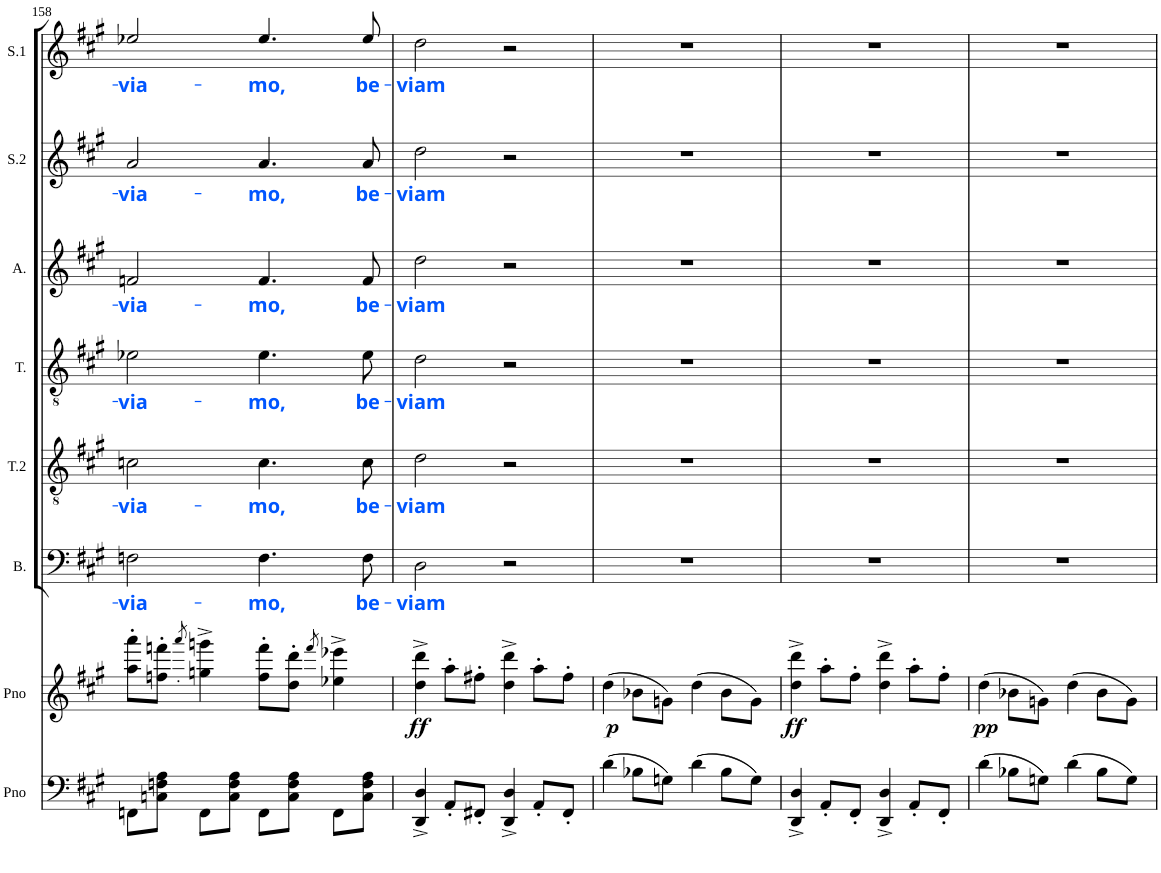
**kern	**kern	**dynam	**kern	**text	**kern	**text	**kern	**text	**kern	**text	**kern	**text	**kern	**text
*part8	*part7	*part7	*part6	*part6	*part5	*part5	*part4	*part4	*part3	*part3	*part2	*part2	*part1	*part1
*staff8	*staff7	*staff7	*staff6	*staff6	*staff5	*staff5	*staff4	*staff4	*staff3	*staff3	*staff2	*staff2	*staff1	*staff1
*I"Piano	*I"Piano	*	*I"Bass	*	*I"T.2	*	*I"T.1	*	*I"Alto	*	*I"S.2	*	*I"S.1	*
*I'Pno	*I'Pno	*	*I'B.	*	*I'T.2	*	*I'T.	*	*I'A.	*	*I'S.2	*	*I'S.1	*
!!LO:PB:g=z
*clefF4	*clefG2	*	*clefF4	*	*clefGv2	*	*clefGv2	*	*clefG2	*	*clefG2	*	*clefG2	*
*k[f#c#g#]	*k[f#c#g#]	*	*k[f#c#g#]	*	*k[f#c#g#]	*	*k[f#c#g#]	*	*k[f#c#g#]	*	*k[f#c#g#]	*	*k[f#c#g#]	*
*A:	*A:	*	*A:	*	*A:	*	*A:	*	*A:	*	*A:	*	*A:	*
*M4/4	*M4/4	*	*M4/4	*	*M4/4	*	*M4/4	*	*M4/4	*	*M4/4	*	*M4/4	*
*met(c)	*met(c)	*	*met(c)	*	*met(c)	*	*met(c)	*	*met(c)	*	*met(c)	*	*met(c)	*
=158	=158	=158	=158	=158	=158	=158	=158	=158	=158	=158	=158	=158	=158	=158
!	!	!	!	!LO:LY:b:color=#0055FF	!	!LO:LY:b:color=#0055FF	!	!LO:LY:b:color=#0055FF	!	!LO:LY:b:color=#0055FF	!	!LO:LY:b:color=#0055FF	!	!LO:LY:b:color=#0055FF
8FFn\L	8aa\' 8aaa\'L	.	2Fn\	-via-	2cn\	-via-	2e-X\	-via-	2fn/	-via-	2a/	-via-	2ee-X/	-via-
8Cn\ 8Fn\ 8A\J	8ffn\' 8fffn\'J	.	.	.	.	.	.	.	.	.	.	.	.	.
.	8qaaa'/	.	.	.	.	.	.	.	.	.	.	.	.	.
8FF\L	4ggn\^ 4gggn\^	.	.	.	.	.	.	.	.	.	.	.	.	.
8C\ 8F\ 8A\J	.	.	.	.	.	.	.	.	.	.	.	.	.	.
!	!	!	!	!LO:LY:b:color=#0055FF	!	!LO:LY:b:color=#0055FF	!	!LO:LY:b:color=#0055FF	!	!LO:LY:b:color=#0055FF	!	!LO:LY:b:color=#0055FF	!	!LO:LY:b:color=#0055FF
8FF\L	8ff\' 8fff\'L	.	4.F\	-mo,	4.c\	-mo,	4.e-\	-mo,	4.f/	-mo,	4.a/	-mo,	4.ee-/	-mo,
8C\ 8F\ 8A\J	8dd\' 8ddd\'J	.	.	.	.	.	.	.	.	.	.	.	.	.
.	8qfff/	.	.	.	.	.	.	.	.	.	.	.	.	.
8FF\L	4ee-X\^ 4eee-X\^	.	.	.	.	.	.	.	.	.	.	.	.	.
!	!	!	!	!LO:LY:b:color=#0055FF	!	!LO:LY:b:color=#0055FF	!	!LO:LY:b:color=#0055FF	!	!LO:LY:b:color=#0055FF	!	!LO:LY:b:color=#0055FF	!	!LO:LY:b:color=#0055FF
8C\ 8F\ 8A\J	.	.	8F\	be-	8c\	be-	8e-\	be-	8f/	be-	8a/	be-	8ee-/	be-
=159	=159	=159	=159	=159	=159	=159	=159	=159	=159	=159	=159	=159	=159	=159
!	!	!LO:DY:b	!	!LO:LY:b:color=#0055FF	!	!LO:LY:b:color=#0055FF	!	!LO:LY:b:color=#0055FF	!	!LO:LY:b:color=#0055FF	!	!LO:LY:b:color=#0055FF	!	!LO:LY:b:color=#0055FF
4DD/^ 4D/^	4dd\^ 4ddd\^	ff	2D\	-viam	2d\	-viam	2d\	-viam	2dd\	-viam	2dd\	-viam	2dd\	-viam
8AA'/L	8aa'\L	.	.	.	.	.	.	.	.	.	.	.	.	.
8FF#X'/J	8ff#X'\J	.	.	.	.	.	.	.	.	.	.	.	.	.
4DD/^ 4D/^	4dd\^ 4ddd\^	.	2r	.	2r	.	2r	.	2r	.	2r	.	2r	.
8AA'/L	8aa'\L	.	.	.	.	.	.	.	.	.	.	.	.	.
8FF#'/J	8ff#'\J	.	.	.	.	.	.	.	.	.	.	.	.	.
=160	=160	=160	=160	=160	=160	=160	=160	=160	=160	=160	=160	=160	=160	=160
!	!	!LO:DY:b	!	!	!	!	!	!	!	!	!	!	!	!
(4d\	(4dd\	p	1r	.	1r	.	1r	.	1r	.	1r	.	1r	.
8B-X\L	8b-X\L	.	.	.	.	.	.	.	.	.	.	.	.	.
8Gn\J)	8gn\J)	.	.	.	.	.	.	.	.	.	.	.	.	.
(4d\	(4dd\	.	.	.	.	.	.	.	.	.	.	.	.	.
8B-\L	8b-\L	.	.	.	.	.	.	.	.	.	.	.	.	.
8G\J)	8g\J)	.	.	.	.	.	.	.	.	.	.	.	.	.
=161	=161	=161	=161	=161	=161	=161	=161	=161	=161	=161	=161	=161	=161	=161
!	!	!LO:DY:b	!	!	!	!	!	!	!	!	!	!	!	!
4DD/^ 4D/^	4dd\^ 4ddd\^	ff	1r	.	1r	.	1r	.	1r	.	1r	.	1r	.
8AA'/L	8aa'\L	.	.	.	.	.	.	.	.	.	.	.	.	.
8FF#'/J	8ff#'\J	.	.	.	.	.	.	.	.	.	.	.	.	.
4DD/^ 4D/^	4dd\^ 4ddd\^	.	.	.	.	.	.	.	.	.	.	.	.	.
8AA'/L	8aa'\L	.	.	.	.	.	.	.	.	.	.	.	.	.
8FF#'/J	8ff#'\J	.	.	.	.	.	.	.	.	.	.	.	.	.
=162	=162	=162	=162	=162	=162	=162	=162	=162	=162	=162	=162	=162	=162	=162
!	!	!LO:DY:b	!	!	!	!	!	!	!	!	!	!	!	!
(4d\	(4dd\	pp	1r	.	1r	.	1r	.	1r	.	1r	.	1r	.
8B-X\L	8b-X\L	.	.	.	.	.	.	.	.	.	.	.	.	.
8Gn\J)	8gn\J)	.	.	.	.	.	.	.	.	.	.	.	.	.
(4d\	(4dd\	.	.	.	.	.	.	.	.	.	.	.	.	.
8B-\L	8b-\L	.	.	.	.	.	.	.	.	.	.	.	.	.
8G\J)	8g\J)	.	.	.	.	.	.	.	.	.	.	.	.	.
=	=	=	=	=	=	=	=	=	=	=	=	=	=	=
*-	*-	*-	*-	*-	*-	*-	*-	*-	*-	*-	*-	*-	*-	*-
